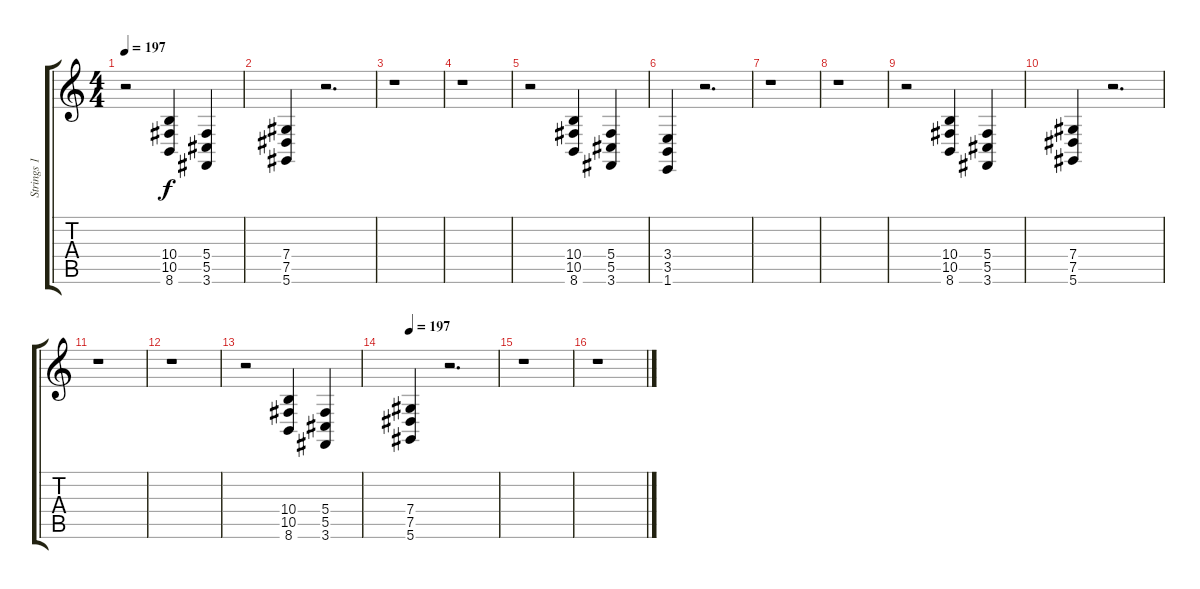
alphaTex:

\track ("Strings 1" "Strings 1") {instrument stringensemble1}
\staff {score tabs}
\tuning (Eb4 Bb3 Gb3 Db3 Ab2 Eb2) {hide}
\ts (4 4)
\tempo 197
\clef g2
\ks c
r.2{dy f} (10.4 10.5 8.6).4 (5.4 5.5 3.6).4 |
(7.4 7.5 5.6).4 r.2{d} |
r.1 |
r.1 |
r.2 (10.4 10.5 8.6).4 (5.4 5.5 3.6).4 |
(3.4 3.5 1.6).4 r.2{d} |
r.1 |
r.1 |
r.2 (10.4 10.5 8.6).4 (5.4 5.5 3.6).4 |
(7.4 7.5 5.6).4 r.2{d} |
r.1 |
r.1 |
r.2 (10.4 10.5 8.6).4 (5.4 5.5 3.6).4 |
\tempo 197
(7.4 7.5 5.6).4 r.2{d} |
r.1 |
r.1
